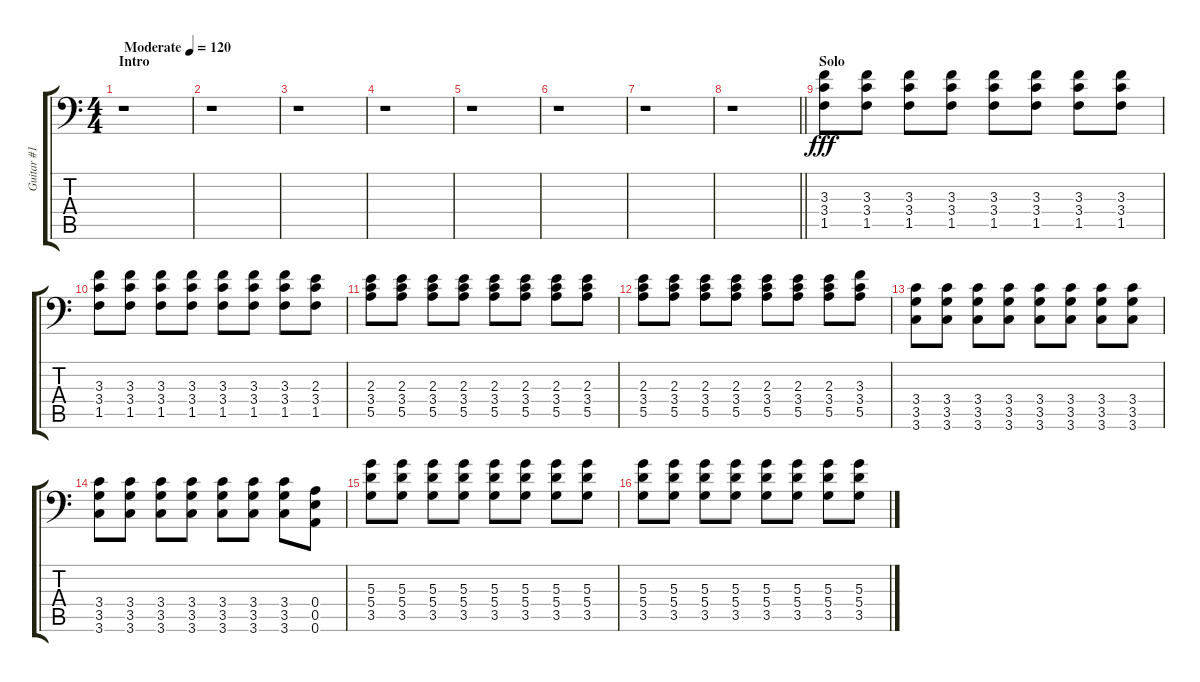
\track ("Guitar #1" "Guitar #1") {instrument distortionguitar}
\staff {score tabs}
\tuning (B3 Gb3 D3 A2 E2 A1) {hide}
\ts (4 4)
\section ("" "Intro")
\tempo (120 "Moderate")
\clef f4
\ks c
r.1{dy fff instrument distortionguitar} |
r.1 |
r.1 |
r.1 |
r.1 |
r.1 |
r.1 |
\barLineRight lightlight
r.1 |
\section ("" "Solo")
(3.3 3.4 1.5).8 (3.3 3.4 1.5).8 (3.3 3.4 1.5).8 (3.3 3.4 1.5).8 (3.3 3.4 1.5).8 (3.3 3.4 1.5).8 (3.3 3.4 1.5).8 (3.3 3.4 1.5).8 |
(3.3 3.4 1.5).8 (3.3 3.4 1.5).8 (3.3 3.4 1.5).8 (3.3 3.4 1.5).8 (3.3 3.4 1.5).8 (3.3 3.4 1.5).8 (3.3 3.4 1.5).8 (2.3 3.4 1.5).8 |
(2.3 3.4 5.5).8 (2.3 3.4 5.5).8 (2.3 3.4 5.5).8 (2.3 3.4 5.5).8 (2.3 3.4 5.5).8 (2.3 3.4 5.5).8 (2.3 3.4 5.5).8 (2.3 3.4 5.5).8 |
(2.3 3.4 5.5).8 (2.3 3.4 5.5).8 (2.3 3.4 5.5).8 (2.3 3.4 5.5).8 (2.3 3.4 5.5).8 (2.3 3.4 5.5).8 (2.3 3.4 5.5).8 (3.3 3.4 5.5).8 |
(3.4 3.5 3.6).8 (3.4 3.5 3.6).8 (3.4 3.5 3.6).8 (3.4 3.5 3.6).8 (3.4 3.5 3.6).8 (3.4 3.5 3.6).8 (3.4 3.5 3.6).8 (3.4 3.5 3.6).8 |
(3.4 3.5 3.6).8 (3.4 3.5 3.6).8 (3.4 3.5 3.6).8 (3.4 3.5 3.6).8 (3.4 3.5 3.6).8 (3.4 3.5 3.6).8 (3.4 3.5 3.6).8 (0.4 0.5 0.6).8 |
(5.3 5.4 3.5).8 (5.3 5.4 3.5).8 (5.3 5.4 3.5).8 (5.3 5.4 3.5).8 (5.3 5.4 3.5).8 (5.3 5.4 3.5).8 (5.3 5.4 3.5).8 (5.3 5.4 3.5).8 |
(5.3 5.4 3.5).8 (5.3 5.4 3.5).8 (5.3 5.4 3.5).8 (5.3 5.4 3.5).8 (5.3 5.4 3.5).8 (5.3 5.4 3.5).8 (5.3 5.4 3.5).8 (5.3 5.4 3.5).8
